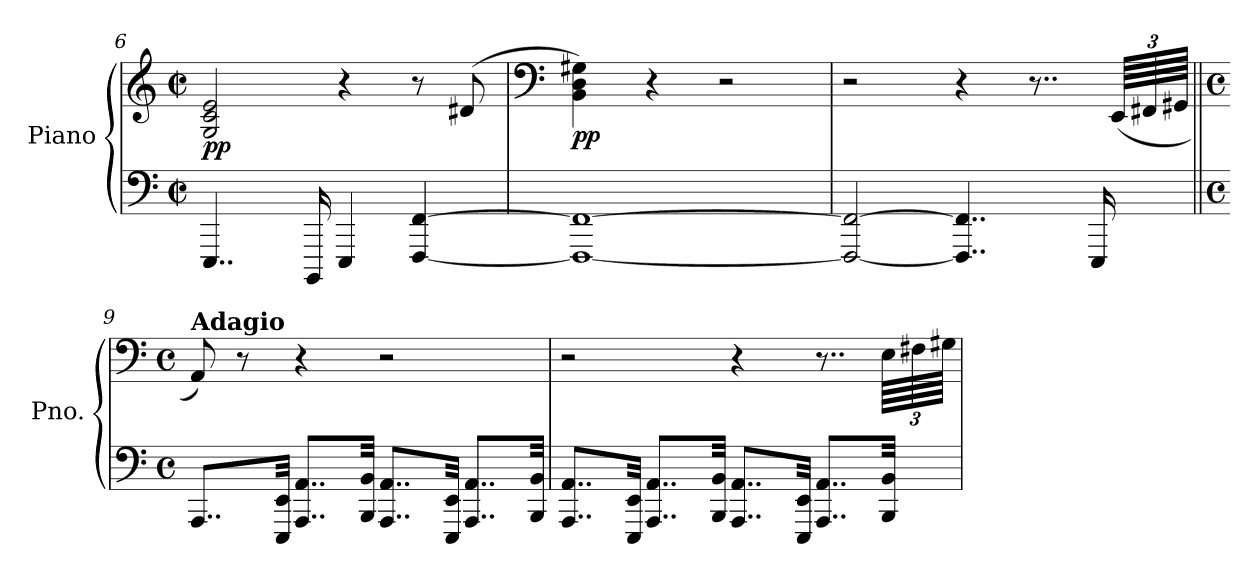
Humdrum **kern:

**kern	**kern	**dynam
*part1	*part1	*part1
*staff2	*staff1	*staff1/2
*I"Piano	*	*
*I'Pno.	*	*
*clefF4	*clefG2	*
*k[]	*k[]	*
*M2/2	*M2/2	*
*met(c|)	*met(c|)	*
=6	=6	=6
!	!	!LO:DY:b
4..EEE/	2G/ 2c/ 2e/	pp
16BBBB/	.	.
4EEE/	4r	.
[4FFF/ [4FF/	8r	.
.	(<8d#X/	.
=7	=7	=7
*	*clefF4	*
!	!	!LO:DY:b
1FFF_ 1FF_	4BB\ 4D\ 4G#X\)	pp
.	4r	.
.	2r	.
=8	=8	=8
2FFF/_ 2FF/_	2r	.
4..FFF/] 4..FF/]	4r	.
.	8..r	.
16EEE/	.	.
*	*Xbrackettup	*
.	(<96EE/LLLL	.
.	96FF#X/	.
.	96GG#X/JJJJ	.
!!LO:LB:g=z
=9||	=9||	=9||
*M4/4	*M4/4	*
*met(c)	*met(c)	*
!	!LO:TX:a:B:t=Adagio	!
8..AAA/L	8AA/)	.
.	8r	.
32EEE/ 32EE/Jkk	.	.
8..AAA/ 8..AA/L	4r	.
32BBB/ 32BB/Jkk	.	.
8..AAA/ 8..AA/L	2r	.
32EEE/ 32EE/Jkk	.	.
8..AAA/ 8..AA/L	.	.
32BBB/ 32BB/Jkk	.	.
=10	=10	=10
8..AAA/ 8..AA/L	2r	.
32EEE/ 32EE/Jkk	.	.
8..AAA/ 8..AA/L	.	.
32BBB/ 32BB/Jkk	.	.
8..AAA/ 8..AA/L	4r	.
32EEE/ 32EE/Jkk	.	.
8..AAA/ 8..AA/L	8..r	.
32BBB/ 32BB/Jkk	96E\LLLL	.
.	96F#X\	.
.	96G#X\JJJJ	.
=	=	=
*-	*-	*-
